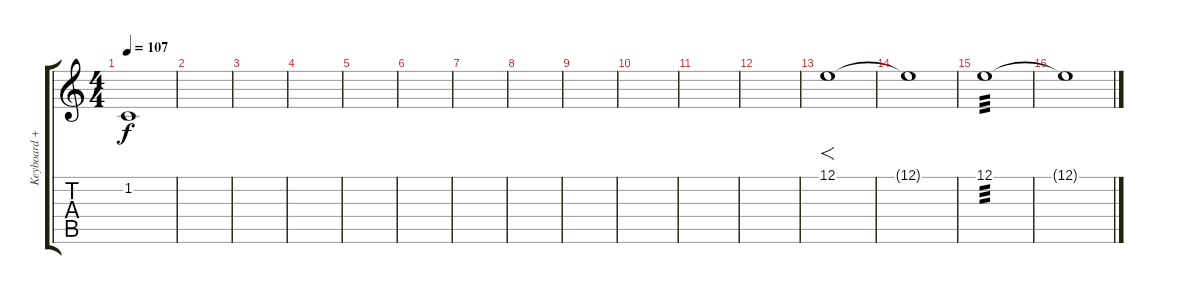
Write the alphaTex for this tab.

\track ("Keyboard + Gitarre" "Keyboard +") {instrument vibraphone}
\staff {score tabs}
\tuning (E4 B3 G3 D3 A2 E2) {hide}
\ts (4 4)
\tempo 107
\clef g2
\ks c
1.2{t}.1{dy f volume 0} |
|
|
|
|
|
|
|
|
|
|
|
12.1.1{f volume 13 instrument distortionguitar} |
12.1{t}.1 |
12.1.1{tp 3} |
12.1{t}.1
